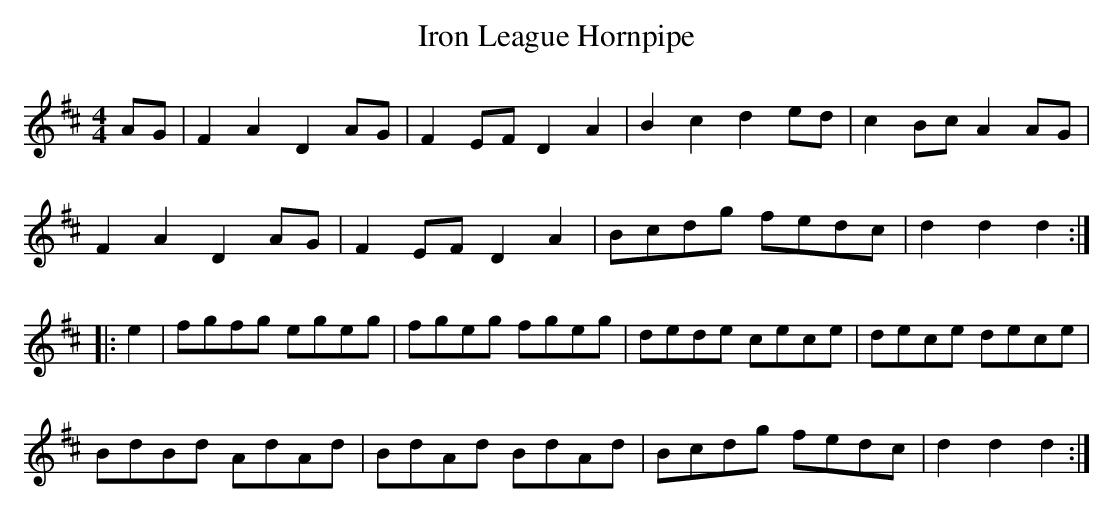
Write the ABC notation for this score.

X:1
T:Iron League Hornpipe
M:4/4
L:1/8
K:D
AG |F2A2 D2AG | F2EF D2A2 | B2c2d2ed | c2Bc A2AG |
F2A2 D2AG | F2EF D2A2 | Bcdg fedc | d2d2 d2 :|
|:e2|fgfg egeg | fgeg fgeg | dede cece | dece dece |
BdBd AdAd | BdAd BdAd | Bcdg fedc | d2d2 d2 :|
